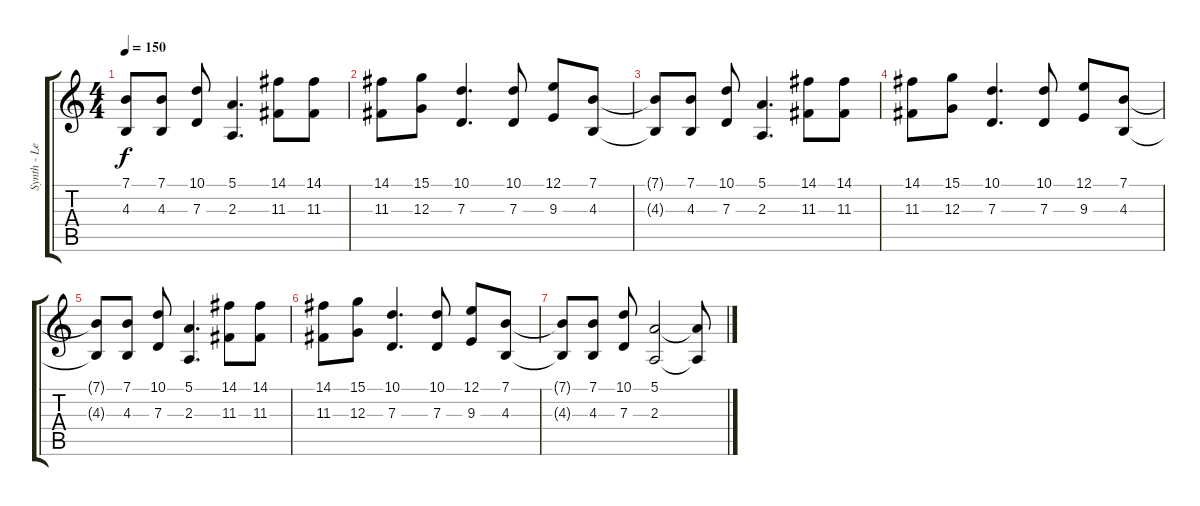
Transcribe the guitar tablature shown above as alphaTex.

\track ("Synth - Lead" "Synth - Le") {instrument harpsichord}
\staff {score tabs}
\tuning (E4 B3 G3 D3 A2 E2) {hide}
\ts (4 4)
\tempo 150
\clef g2
\ks c
(7.1{t} 4.3{t}).8{dy f} (7.1 4.3).8 (10.1 7.3).8 (5.1 2.3).4{d} (14.1 11.3).8 (14.1 11.3).8 |
(14.1 11.3).8 (15.1 12.3).8 (10.1 7.3).4{d} (10.1 7.3).8 (12.1 9.3).8 (7.1 4.3).8 |
(7.1{t} 4.3{t}).8 (7.1 4.3).8 (10.1 7.3).8 (5.1 2.3).4{d} (14.1 11.3).8 (14.1 11.3).8 |
(14.1 11.3).8 (15.1 12.3).8 (10.1 7.3).4{d} (10.1 7.3).8 (12.1 9.3).8 (7.1 4.3).8 |
(7.1{t} 4.3{t}).8 (7.1 4.3).8 (10.1 7.3).8 (5.1 2.3).4{d} (14.1 11.3).8 (14.1 11.3).8 |
(14.1 11.3).8 (15.1 12.3).8 (10.1 7.3).4{d} (10.1 7.3).8 (12.1 9.3).8 (7.1 4.3).8 |
(7.1{t} 4.3{t}).8 (7.1 4.3).8 (10.1 7.3).8 (5.1 2.3).2 (5.1{t} 2.3{t}).8
